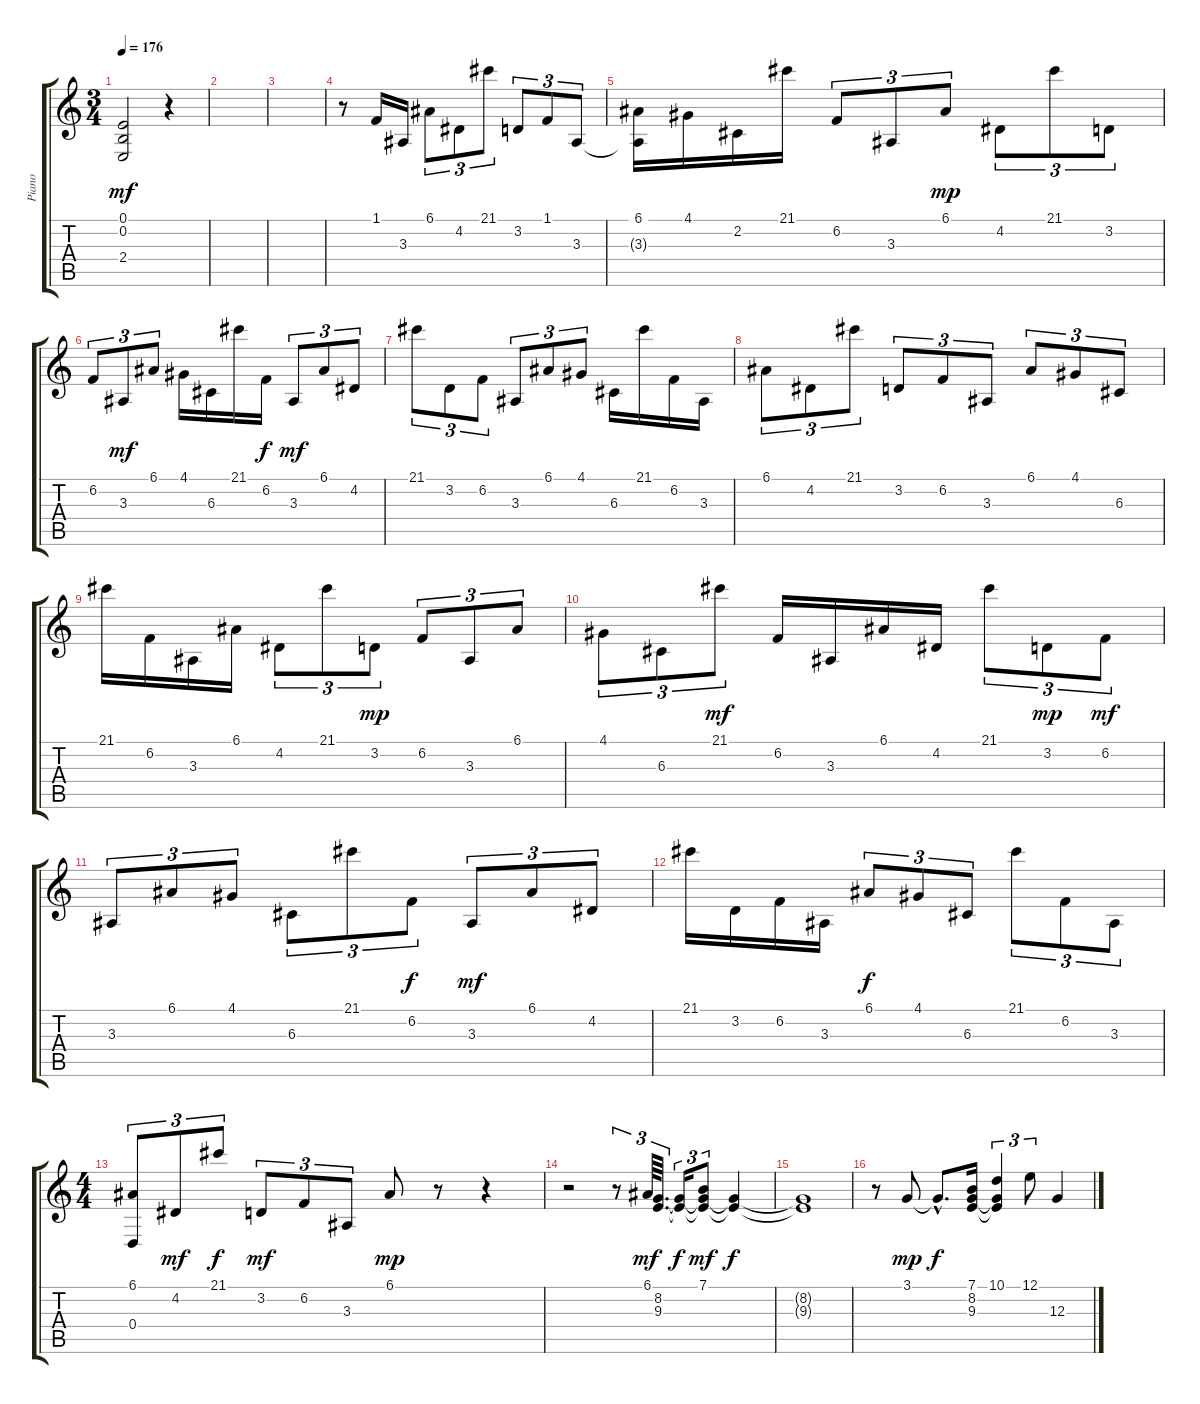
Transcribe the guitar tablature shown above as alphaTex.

\track ("Piano" "Piano") {instrument brightacousticpiano}
\staff {score tabs}
\tuning (E4 B3 G3 D3 A2 E2) {hide}
\ts (3 4)
\tempo 176
\clef g2
\ks c
(0.1 0.2 2.4).2{dy mf} r.4 |
|
|
r.8 1.1.16 3.3.16 6.1.8{tu (3 2)} 4.2.8{tu (3 2)} 21.1.8{tu (3 2)} 3.2.8{tu (3 2)} 1.1.8{tu (3 2)} 3.3.8{tu (3 2)} |
(6.1 3.3{t}).16 4.1.16 2.2.16 21.1.16 6.2.8{tu (3 2)} 3.3.8{tu (3 2)} 6.1.8{tu (3 2) dy mp} 4.2.8{tu (3 2)} 21.1.8{tu (3 2)} 3.2.8{tu (3 2)} |
6.2.8{tu (3 2)} 3.3.8{tu (3 2) dy mf} 6.1.8{tu (3 2)} 4.1.16 6.3.16 21.1.16 6.2.16{dy f} 3.3.8{tu (3 2) dy mf} 6.1.8{tu (3 2)} 4.2.8{tu (3 2)} |
21.1.8{tu (3 2)} 3.2.8{tu (3 2)} 6.2.8{tu (3 2)} 3.3.8{tu (3 2)} 6.1.8{tu (3 2)} 4.1.8{tu (3 2)} 6.3.16 21.1.16 6.2.16 3.3.16 |
6.1.8{tu (3 2)} 4.2.8{tu (3 2)} 21.1.8{tu (3 2)} 3.2.8{tu (3 2)} 6.2.8{tu (3 2)} 3.3.8{tu (3 2)} 6.1.8{tu (3 2)} 4.1.8{tu (3 2)} 6.3.8{tu (3 2)} |
21.1.16 6.2.16 3.3.16 6.1.16 4.2.8{tu (3 2)} 21.1.8{tu (3 2)} 3.2.8{tu (3 2) dy mp} 6.2.8{tu (3 2)} 3.3.8{tu (3 2)} 6.1.8{tu (3 2)} |
4.1.8{tu (3 2)} 6.3.8{tu (3 2)} 21.1.8{tu (3 2) dy mf} 6.2.16 3.3.16 6.1.16 4.2.16 21.1.8{tu (3 2)} 3.2.8{tu (3 2) dy mp} 6.2.8{tu (3 2) dy mf} |
3.3.8{tu (3 2)} 6.1.8{tu (3 2)} 4.1.8{tu (3 2)} 6.3.8{tu (3 2)} 21.1.8{tu (3 2)} 6.2.8{tu (3 2) dy f} 3.3.8{tu (3 2) dy mf} 6.1.8{tu (3 2)} 4.2.8{tu (3 2)} |
21.1.16 3.2.16 6.2.16 3.3.16 6.1.8{tu (3 2) dy f} 4.1.8{tu (3 2)} 6.3.8{tu (3 2)} 21.1.8{tu (3 2)} 6.2.8{tu (3 2)} 3.3.8{tu (3 2)} |
\ts (4 4)
(6.1 0.4).8{tu (3 2)} 4.2.8{tu (3 2) dy mf} 21.1.8{tu (3 2) dy f} 3.2.8{tu (3 2) dy mf} 6.2.8{tu (3 2)} 3.3.8{tu (3 2)} 6.1.8{dy mp} r.8 r.4 |
r.2 r.8{tu (3 2)} 6.1.64{tu (3 2) dy mf} (8.2 9.3).32{d tu (3 2)} (8.2{t} 9.3{t}).16{tu (3 2) dy f} (7.1 8.2{t} 9.3{t}).8{tu (3 2) dy mf} (8.2{t} 9.3{t}).4{dy f} |
(8.2{t} 9.3{t}).1 |
r.8 3.1.8{dy mp} 3.1{hac t}.8{d dy f} (7.1 8.2 9.3).16 (10.1 8.2{t} 9.3{t}).4{tu (3 2)} 12.1.8{tu (3 2)} 12.3.4
